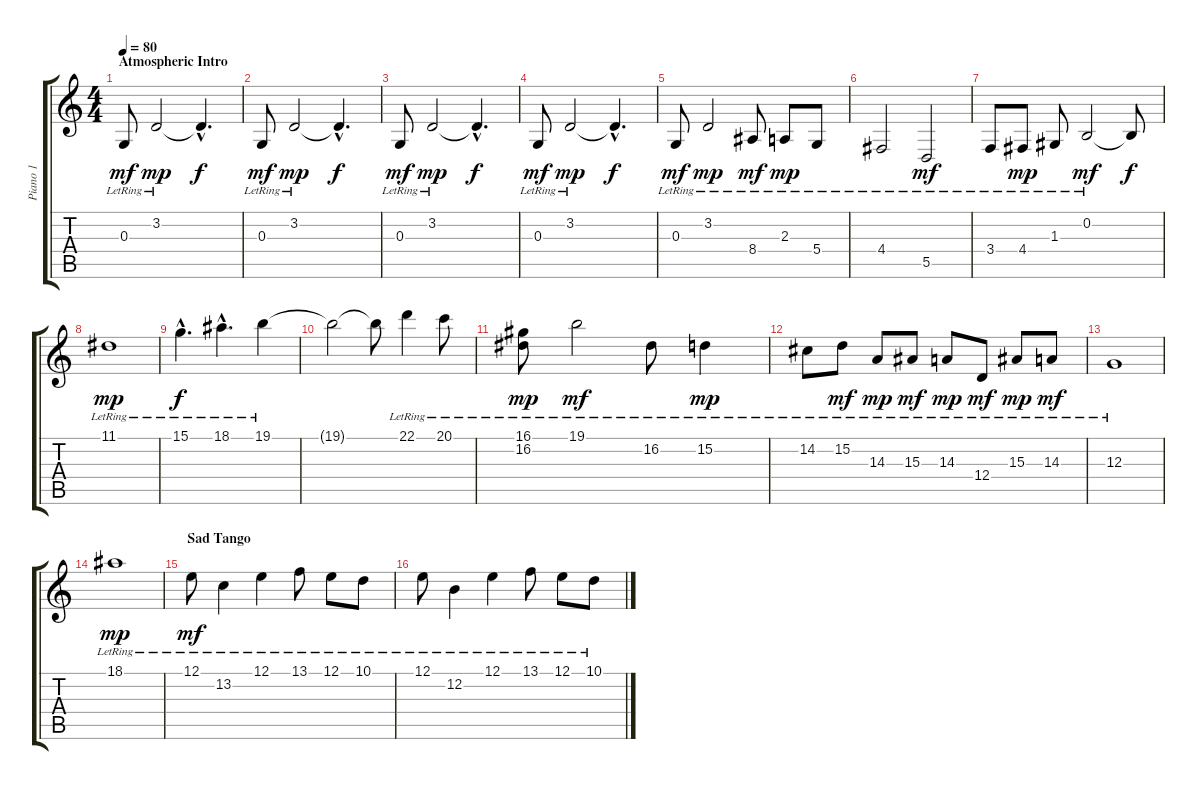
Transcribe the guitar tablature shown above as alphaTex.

\track ("Piano 1" "Piano 1") {instrument acousticgrandpiano}
\staff {score tabs}
\tuning (E4 B3 G3 D3 A2 E2) {hide}
\ts (4 4)
\section ("" "Atmospheric Intro")
\tempo 80
\clef g2
\ks c
0.3{lr}.8{dy mf instrument acousticgrandpiano} 3.2{lr}.2{dy mp} 3.2{hac t}.4{d dy f} |
0.3{lr}.8{dy mf} 3.2{lr}.2{dy mp} 3.2{hac t}.4{d dy f} |
0.3{lr}.8{dy mf} 3.2{lr}.2{dy mp} 3.2{hac t}.4{d dy f} |
0.3{lr}.8{dy mf} 3.2{lr}.2{dy mp} 3.2{hac t}.4{d dy f} |
0.3{lr}.8{dy mf} 3.2{lr}.2{dy mp} 8.4{lr}.8{dy mf} 2.3{lr}.8{dy mp} 5.4{lr}.8 |
4.4{lr}.2 5.5{lr}.2{dy mf} |
3.4{lr}.8 4.4{lr}.8{dy mp} 1.3{lr}.8 0.2{lr}.2{dy mf} 0.2{t}.8{dy f} |
11.1{lr}.1{dy mp} |
15.1{hac lr}.4{d dy f} 18.1{hac lr}.4{d} 19.1{lr}.4 |
19.1{t}.2 19.1{t}.8 22.1{lr}.4 20.1{lr}.8 |
(16.1{lr} 16.2{lr}).8{dy mp} 19.1{lr}.2{dy mf} 16.2{lr}.8 15.2{lr}.4{dy mp} |
14.2{lr}.8 15.2{lr}.8{dy mf} 14.3{lr}.8{dy mp} 15.3{lr}.8{dy mf} 14.3{lr}.8{dy mp} 12.4{lr}.8{dy mf} 15.3{lr}.8{dy mp} 14.3{lr}.8{dy mf} |
12.3{lr}.1 |
18.1{lr}.1{dy mp} |
\section ("" " Sad Tango")
12.1{lr}.8{dy mf} 13.2{lr}.4 12.1{lr}.4 13.1{lr}.8 12.1{lr}.8 10.1{lr}.8 |
12.1{lr}.8 12.2{lr}.4 12.1{lr}.4 13.1{lr}.8 12.1{lr}.8 10.1{lr}.8
